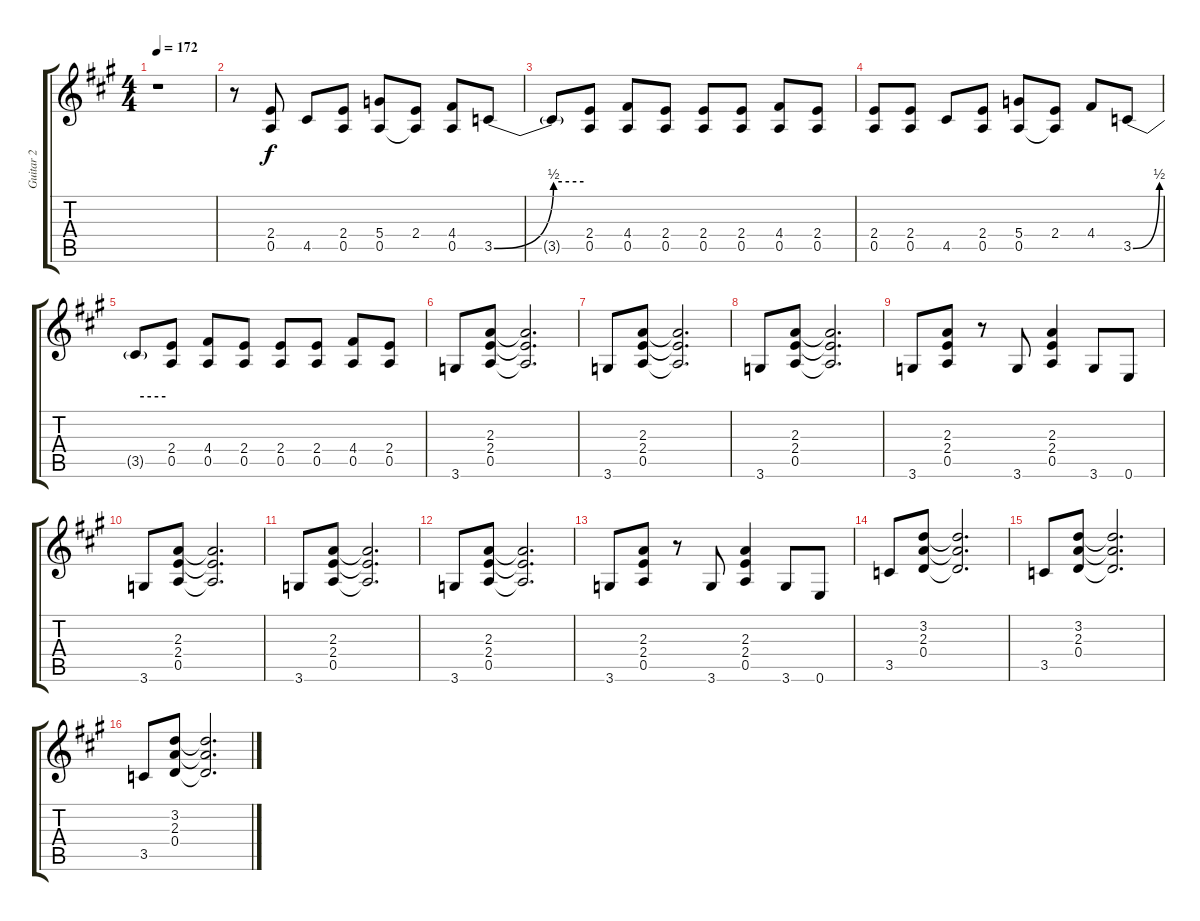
\track ("Guitar 2" "Guitar 2") {instrument distortionguitar}
\staff {score tabs}
\tuning (E4 B3 G3 D3 A2 E2) {hide}
\ts (4 4)
\tempo 172
\clef g2
\ks a
r.1{dy f} |
r.8 (2.4 0.5).8 4.5.8 (2.4 0.5).8 (5.4 0.5).8 (2.4 0.5{t}).8 (4.4 0.5).8 3.5{be (bend 0 0 60 2)}.8 |
3.5{be (hold 0 2 60 2) t}.8 (2.4 0.5).8 (4.4 0.5).8 (2.4 0.5).8 (2.4 0.5).8 (2.4 0.5).8 (4.4 0.5).8 (2.4 0.5).8 |
(2.4 0.5).8 (2.4 0.5).8 4.5.8 (2.4 0.5).8 (5.4 0.5).8 (2.4 0.5{t}).8 4.4.8 3.5{be (bend 0 0 60 2)}.8 |
3.5{be (hold 0 2 60 2) t}.8 (2.4 0.5).8 (4.4 0.5).8 (2.4 0.5).8 (2.4 0.5).8 (2.4 0.5).8 (4.4 0.5).8 (2.4 0.5).8 |
3.6.8 (2.3 2.4 0.5).8 (2.3{t} 2.4{t} 0.5{t}).2{d} |
3.6.8 (2.3 2.4 0.5).8 (2.3{t} 2.4{t} 0.5{t}).2{d} |
3.6.8 (2.3 2.4 0.5).8 (2.3{t} 2.4{t} 0.5{t}).2{d} |
3.6.8 (2.3 2.4 0.5).8 r.8 3.6.8 (2.3 2.4 0.5).4 3.6.8 0.6.8 |
3.6.8 (2.3 2.4 0.5).8 (2.3{t} 2.4{t} 0.5{t}).2{d} |
3.6.8 (2.3 2.4 0.5).8 (2.3{t} 2.4{t} 0.5{t}).2{d} |
3.6.8 (2.3 2.4 0.5).8 (2.3{t} 2.4{t} 0.5{t}).2{d} |
3.6.8 (2.3 2.4 0.5).8 r.8 3.6.8 (2.3 2.4 0.5).4 3.6.8 0.6.8 |
3.5.8 (3.2 2.3 0.4).8 (3.2{t} 2.3{t} 0.4{t}).2{d} |
3.5.8 (3.2 2.3 0.4).8 (3.2{t} 2.3{t} 0.4{t}).2{d} |
3.5.8 (3.2 2.3 0.4).8 (3.2{t} 2.3{t} 0.4{t}).2{d}
